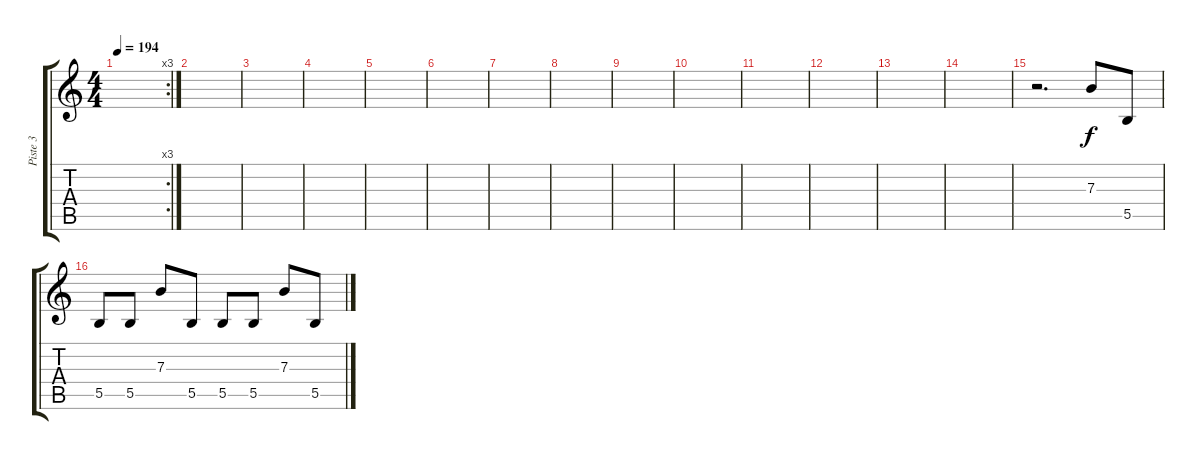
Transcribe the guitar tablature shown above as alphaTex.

\track ("Piste 3" "Piste 3") {instrument acousticguitarnylon}
\staff {score tabs}
\tuning (Db4 Ab3 E3 B2 Gb2 B1) {hide}
\rc 3
\ts (4 4)
\tempo 194
\clef g2
\ks c
|
|
|
|
|
|
|
|
|
|
|
|
|
|
r.2{d} 7.3.8 5.5.8 |
5.5.8 5.5.8 7.3.8 5.5.8 5.5.8 5.5.8 7.3.8 5.5.8
